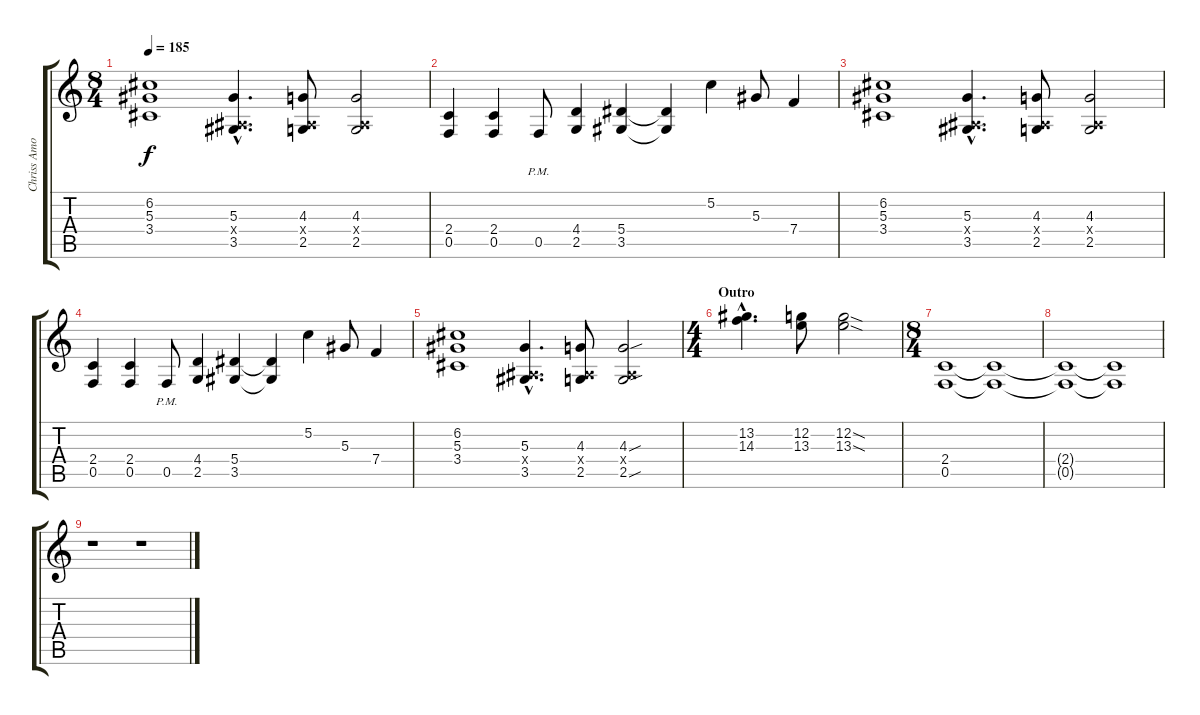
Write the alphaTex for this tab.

\track ("Chriss Amott" "Chriss Amo") {instrument distortionguitar}
\staff {score tabs}
\tuning (C4 G3 Eb3 Bb2 F2 C2) {hide}
\ts (8 4)
\tempo 185
\clef g2
\ks c
(6.2 5.3 3.4).1{dy f} (5.3{hac} 0.4{hac x} 3.5{hac}).4{d} (4.3 0.4{x} 2.5).8 (4.3 0.4{x} 2.5).2 |
(2.4 0.5).4 (2.4 0.5).4 0.5{pm}.8 (4.4 2.5).4 (5.4 3.5).4 (5.4{t} 3.5{t}).4 5.2.4 5.3.8 7.4.4 |
(6.2 5.3 3.4).1 (5.3{hac} 0.4{hac x} 3.5{hac}).4{d} (4.3 0.4{x} 2.5).8 (4.3 0.4{x} 2.5).2 |
(2.4 0.5).4 (2.4 0.5).4 0.5{pm}.8 (4.4 2.5).4 (5.4 3.5).4 (5.4{t} 3.5{t}).4 5.2.4 5.3.8 7.4.4 |
(6.2 5.3 3.4).1 (5.3{hac} 0.4{hac x} 3.5{hac}).4{d} (4.3 0.4{x} 2.5).8 (4.3{sou} 0.4{x} 2.5{sou}).2 |
\ts (4 4)
\section ("" "Outro")
(13.2{hac} 14.3{hac}).4{d} (12.2 13.3).8 (12.2{sod} 13.3{sod}).2 |
\ts (8 4)
(2.4 0.5).1 (2.4{t} 0.5{t}).1 |
(2.4{t} 0.5{t}).1 (2.4{t} 0.5{t}).1 |
r.1 r.1
